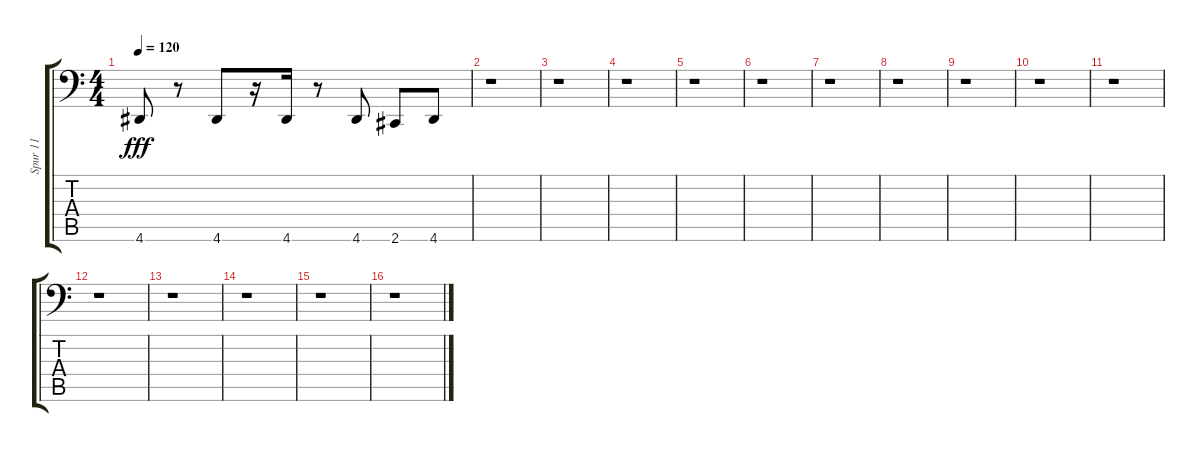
\track ("Spur 11" "Spur 11") {instrument electricbassfinger}
\staff {score tabs}
\tuning (C3 G2 D2 A1 E1 B0) {hide}
\ts (4 4)
\tempo 120
\clef f4
\ks c
4.6.8{dy fff} r.8 4.6.8 r.16 4.6.16 r.8 4.6.8 2.6.8 4.6.8 |
r.1 |
r.1 |
r.1 |
r.1 |
r.1 |
r.1 |
r.1 |
r.1 |
r.1 |
r.1 |
r.1 |
r.1 |
r.1 |
r.1 |
r.1
